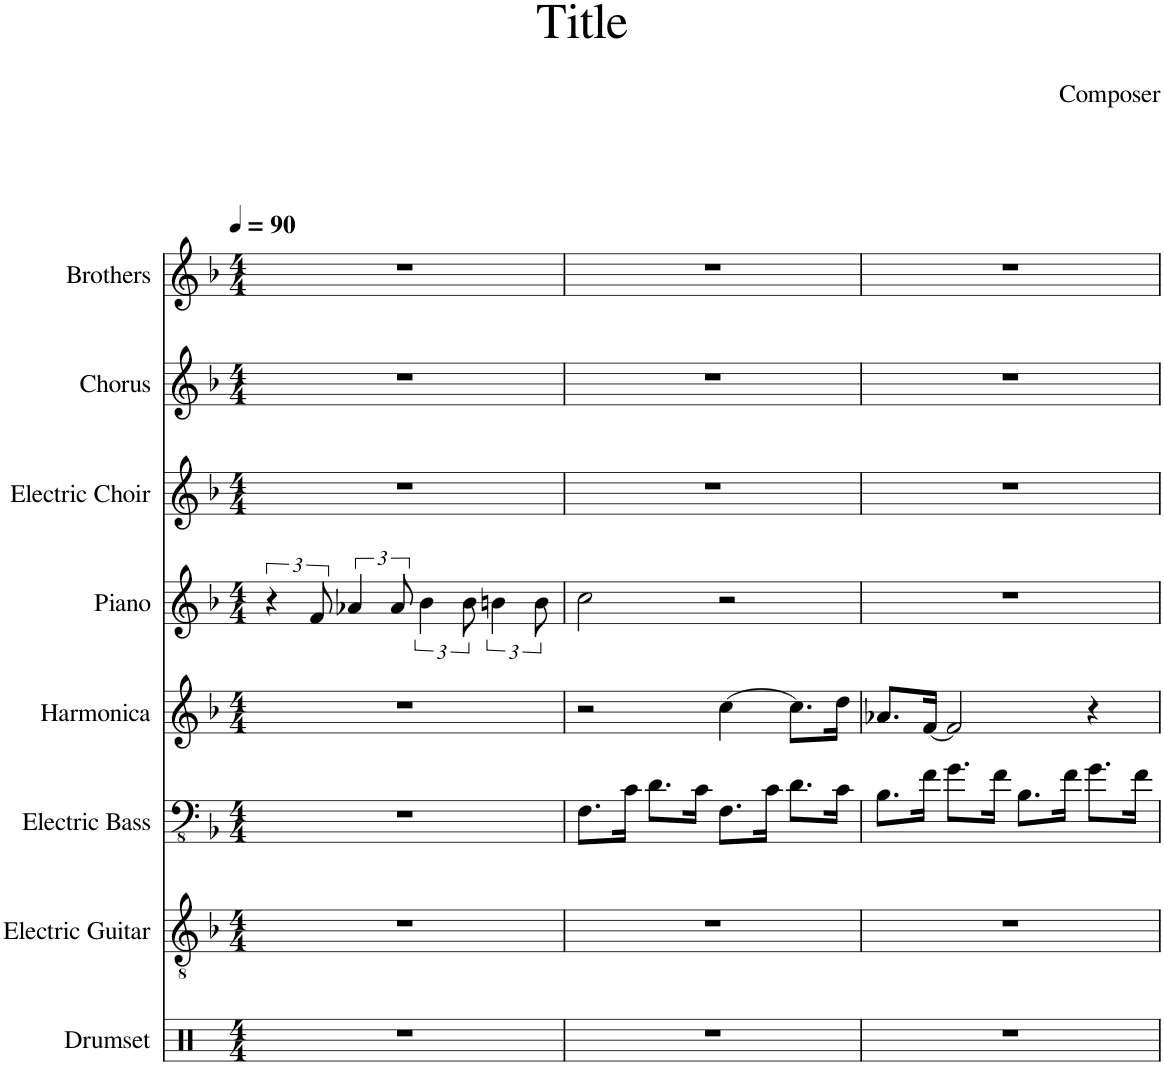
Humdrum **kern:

**kern	**kern	**kern	**kern	**kern	**kern	**kern	**kern
*part8	*part7	*part6	*part5	*part4	*part3	*part2	*part1
*staff8	*staff7	*staff6	*staff5	*staff4	*staff3	*staff2	*staff1
*I"Drumset	*I"Electric Guitar	*I"Electric Bass	*I"Harmonica	*I"Piano	*I"Electric Choir	*I"Chorus	*I"Brothers
*I'Drs.	*I'El. Guit.	*I'El. B.	*I'Harm.	*I'Pno.	*I'E. Ch.	*I'ch.	*I'Bros.
*clefX	*clefGv2	*clefFv4	*clefG2	*clefG2	*clefG2	*clefG2	*clefG2
*k[]	*k[b-]	*k[b-]	*k[b-]	*k[b-]	*k[b-]	*k[b-]	*k[b-]
*M4/4	*M4/4	*M4/4	*M4/4	*M4/4	*M4/4	*M4/4	*M4/4
*MM90	*MM90	*MM90	*MM90	*MM90	*MM90	*MM90	*MM90
=1	=1	=1	=1	=1	=1	=1	=1
1r	1r	1r	1r	6r	1r	1r	1r
.	.	.	.	12f/	.	.	.
.	.	.	.	6a-X/	.	.	.
.	.	.	.	12a-/	.	.	.
.	.	.	.	6b-\	.	.	.
.	.	.	.	12b-\	.	.	.
.	.	.	.	6bn\	.	.	.
.	.	.	.	12b\	.	.	.
=2	=2	=2	=2	=2	=2	=2	=2
1r	1r	8.FF\L	2r	2cc\	1r	1r	1r
.	.	16C\Jk	.	.	.	.	.
.	.	8.D\L	.	.	.	.	.
.	.	16C\Jk	.	.	.	.	.
.	.	8.FF\L	[4cc\	2r	.	.	.
.	.	16C\Jk	.	.	.	.	.
.	.	8.D\L	8.cc\L]	.	.	.	.
.	.	16C\Jk	16dd\Jk	.	.	.	.
=3	=3	=3	=3	=3	=3	=3	=3
1r	1r	8.BB-\L	8.a-X/L	1r	1r	1r	1r
.	.	16F\Jk	[16f/Jk	.	.	.	.
.	.	8.G\L	2f/]	.	.	.	.
.	.	16F\Jk	.	.	.	.	.
.	.	8.BB-\L	.	.	.	.	.
.	.	16F\Jk	.	.	.	.	.
.	.	8.G\L	4r	.	.	.	.
.	.	16F\Jk	.	.	.	.	.
=	=	=	=	=	=	=	=
*-	*-	*-	*-	*-	*-	*-	*-
